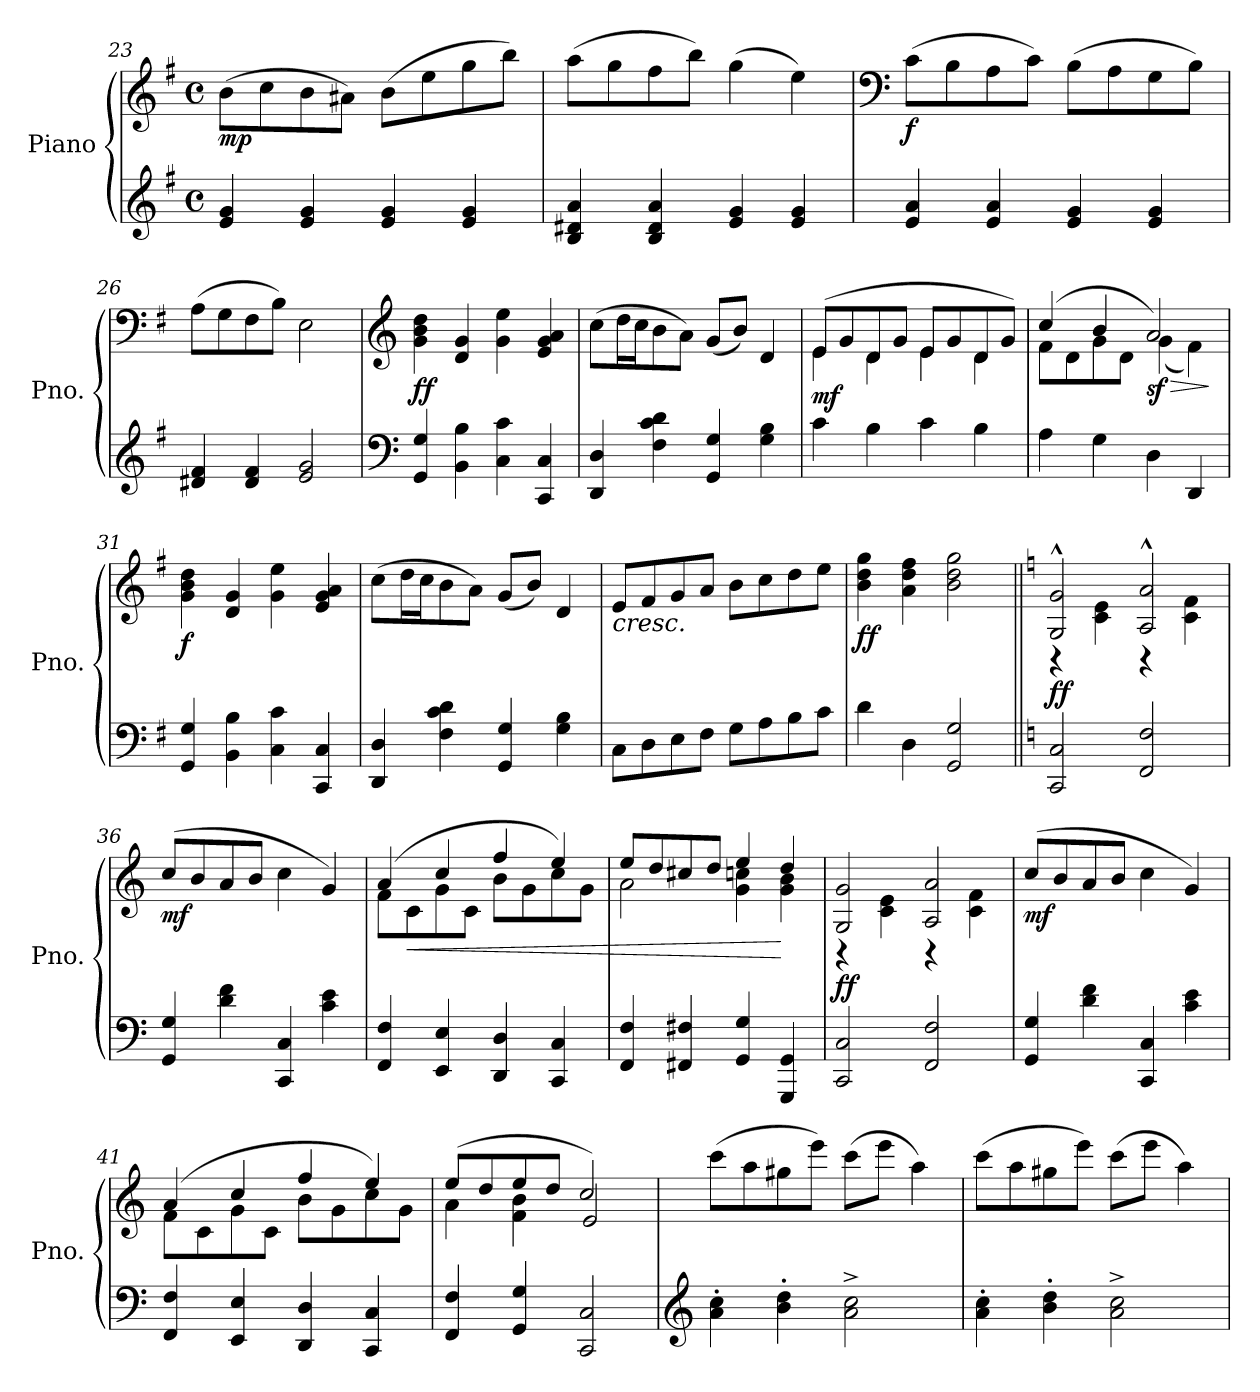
**kern	**kern	**dynam
*part1	*part1	*part1
*staff2	*staff1	*staff1/2
*I"Piano	*	*
*I'Pno.	*	*
*clefG2	*clefG2	*
*k[f#]	*k[f#]	*
*M4/4	*M4/4	*
*met(c)	*met(c)	*
=23	=23	=23
!	!	!LO:DY:b
4e/ 4g/	(>8b\L	mp
.	8cc\	.
4e/ 4g/	8b\	.
.	8a#X\J)	.
4e/ 4g/	(>8b\L	.
.	8ee\	.
4e/ 4g/	8gg\	.
.	8bb\J)	.
!!LO:LB:g=z
=24	=24	=24
4B/ 4d#X/ 4a/	(>8aa\L	.
.	8gg\	.
4B/ 4d#/ 4a/	8ff#\	.
.	8bb\J)	.
4e/ 4g/	(>4gg\	.
4e/ 4g/	4ee\)	.
=25	=25	=25
*	*clefF4	*
!	!	!LO:DY:b
4e/ 4a/	(>8c\L	f
.	8B\	.
4e/ 4a/	8A\	.
.	8c\J)	.
4e/ 4g/	(>8B\L	.
.	8A\	.
4e/ 4g/	8G\	.
.	8B\J)	.
=26	=26	=26
4d#X/ 4f#/	(>8A\L	.
.	8G\	.
4d#/ 4f#/	8F#\	.
.	8B\J)	.
2e/ 2g/	2E\	.
=27	=27	=27
*clefF4	*clefG2	*
!	!	!LO:DY:b
4GG/ 4G/	4g\ 4b\ 4dd\	ff
4BB\ 4B\	4d/ 4g/	.
4C\ 4c\	4g\ 4ee\	.
4CC/ 4C/	4e/ 4g/ 4a/	.
=28	=28	=28
4DD/ 4D/	(>8cc\L	.
.	16dd\L	.
.	16cc\J	.
4F#\ 4c\ 4d\	8b\	.
.	8a\J)	.
4GG/ 4G/	(<8g/L	.
.	8b/J)	.
4G\ 4B\	4d/	.
!!LO:PB:g=z
=29	=29	=29
*	*^	*
!	!	!	!LO:DY:b
4c\	(>8e/L	4e\	mf
.	8g/	.	.
4B\	8d/	4d\	.
.	8g/J	.	.
4c\	8e/L	4e\	.
.	8g/	.	.
4B\	8d/	4d\	.
.	8g/J)	.	.
=30	=30	=30	=30
4A\	(>4cc/	8f#\L	.
.	.	8d\	.
4G\	4b/	8g\	.
.	.	8d\J	.
!	!	!	!LO:HP:b
!	!	!	!LO:DY:n=1:b
4D\	2a/)	(<4g\	> sf
4DD/	.	4f#\)	.
*	*v	*v	*
.	.	]
=31	=31	=31
!	!	!LO:DY:b
4GG/ 4G/	4g\ 4b\ 4dd\	f
4BB\ 4B\	4d/ 4g/	.
4C\ 4c\	4g\ 4ee\	.
4CC/ 4C/	4e/ 4g/ 4a/	.
=32	=32	=32
4DD/ 4D/	(>8cc\L	.
.	16dd\L	.
.	16cc\J	.
4F#\ 4c\ 4d\	8b\	.
.	8a\J)	.
4GG/ 4G/	(<8g/L	.
.	8b/J)	.
4G\ 4B\	4d/	.
=33	=33	=33
!	!LO:TX:b:i:t=cresc.	!
8C\L	8e/L	.
8D\	8f#/	.
8E\	8g/	.
8F#\J	8a/J	.
8G\L	8b\L	.
8A\	8cc\	.
8B\	8dd\	.
8c\J	8ee\J	.
=34	=34	=34
!	!	!LO:DY:b
4d\	4b\ 4dd\ 4gg\	ff
4D\	4a\ 4dd\ 4ff#\	.
2GG/ 2G/	2b\ 2dd\ 2gg\	.
!!LO:LB:g=z
=35||	=35||	=35||
*k[]	*k[]	*
*	*^	*
!	!	!	!LO:DY:b
2CC/ 2C/	2G/^^ 2g/^^	4r	ff
.	.	4c\ 4e\	.
2FF/ 2F/	2A/^^ 2a/^^	4r	.
.	.	4c\ 4f\	.
=36	=36	=36	=36
!	!	!	!LO:DY:b
*	*v	*v	*
4GG/ 4G/	(<8cc/L	mf
.	8b/	.
4d\ 4f\	8a/	.
.	8b/J	.
4CC/ 4C/	4cc\	.
4c\ 4e\	4g/)	.
=37	=37	=37
*	*^	*
4FF/ 4F/	(>4a/	8f\L	.
!	!	!	!LO:HP:b
.	.	8c\	<
4EE/ 4E/	4cc/	8g\	.
.	.	8c\J	.
4DD/ 4D/	4ff/	8b\L	.
.	.	8g\	.
4CC/ 4C/	4ee/)	8cc\	.
.	.	8g\J	.
=38	=38	=38	=38
4FF/ 4F/	8ee/L	2a\	.
.	8dd/	.	.
4FF#X/ 4F#X/	8cc#X/	.	.
.	8dd/J	.	.
4GG/ 4G/	4ee/	4g\ 4ccn\	.
4GGG/ 4GG/	4dd/	4g\ 4b\	[
=39	=39	=39	=39
!	!	!	!LO:DY:b
2CC/ 2C/	2G/ 2g/	4r	ff
.	.	4c\ 4e\	.
2FF/ 2F/	2A/ 2a/	4r	.
.	.	4c\ 4f\	.
=40	=40	=40	=40
!	!	!	!LO:DY:b
*	*v	*v	*
4GG/ 4G/	(<8cc/L	mf
.	8b/	.
4d\ 4f\	8a/	.
.	8b/J	.
4CC/ 4C/	4cc\	.
4c\ 4e\	4g/)	.
!!LO:LB:g=z
=41	=41	=41
*	*^	*
4FF/ 4F/	(>4a/	8f\L	.
.	.	8c\	.
4EE/ 4E/	4cc/	8g\	.
.	.	8c\J	.
4DD/ 4D/	4ff/	8b\L	.
.	.	8g\	.
4CC/ 4C/	4ee/)	8cc\	.
.	.	8g\J	.
=42	=42	=42	=42
4FF/ 4F/	(>8ee/L	4a\	.
.	8dd/	.	.
4GG/ 4G/	8ee/	4f\ 4b\	.
.	8dd/J	.	.
2CC/ 2C/	2cc/)	2e/	.
*	*v	*v	*
=43	=43	=43
*clefG2	*	*
*	*^	*
!	!	!	!LO:DY:b
!	!	!	!LO:DY:n=1:b
*	*v	*v	*
4a\' 4cc\'	(>8ccc\L	pp other-dynamics
.	8aa\	.
4b\' 4dd\'	8gg#X\	.
.	8eee\J)	.
2a\^ 2cc\^	(>8ccc\L	.
.	8eee\J	.
.	4aa\)	.
=44	=44	=44
4a\' 4cc\'	(>8ccc\L	.
.	8aa\	.
4b\' 4dd\'	8gg#X\	.
.	8eee\J)	.
2a\^ 2cc\^	(>8ccc\L	.
.	8eee\J	.
.	4aa\)	.
=	=	=
*-	*-	*-
